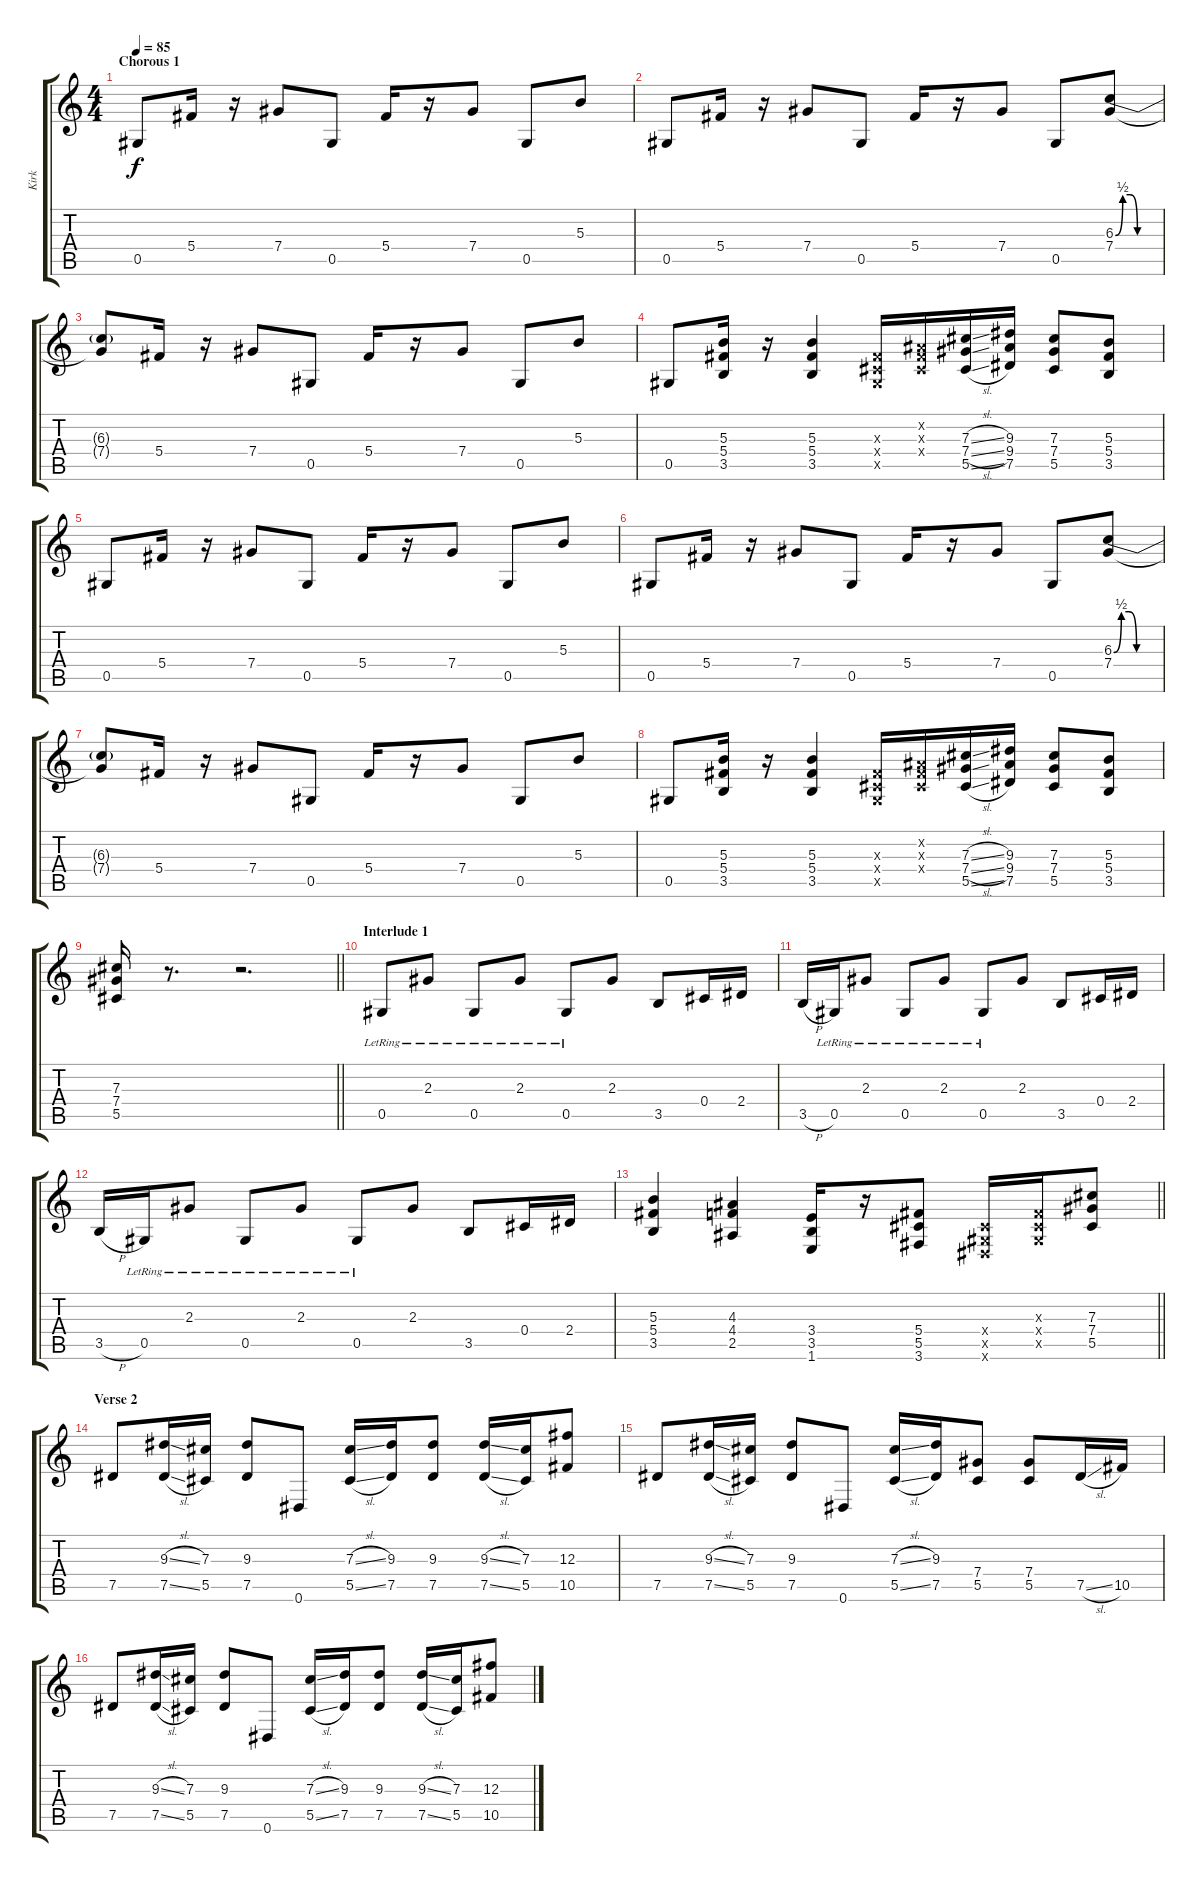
\track ("Kirk" "Kirk") {instrument electricguitarclean}
\staff {score tabs}
\tuning (Eb4 Bb3 Gb3 Db3 Ab2 Eb2) {hide}
\ts (4 4)
\section ("" "Chorous 1")
\tempo 85
\clef g2
\ks c
0.5.8{dy f} 5.4.16 r.16 7.4.8 0.5.8 5.4.16 r.16 7.4.8 0.5.8 5.3.8 |
0.5.8 5.4.16 r.16 7.4.8 0.5.8 5.4.16 r.16 7.4.8 0.5.8 (6.3{be (custom 0 0 10 2 20 2 30 0 60 0)} 7.4).8 |
(6.3{t} 7.4{t}).8 5.4.16 r.16 7.4.8 0.5.8 5.4.16 r.16 7.4.8 0.5.8 5.3.8 |
0.5.8 (5.3 5.4 3.5).16 r.16 (5.3 5.4 3.5).4 (0.3{x} 0.4{x} 0.5{x}).16 (0.2{x} 0.3{x} 0.4{x}).16 (7.3{sl} 7.4{sl} 5.5{sl}).16 (9.3 9.4 7.5).16 (7.3 7.4 5.5).8 (5.3 5.4 3.5).8 |
0.5.8 5.4.16 r.16 7.4.8 0.5.8 5.4.16 r.16 7.4.8 0.5.8 5.3.8 |
0.5.8 5.4.16 r.16 7.4.8 0.5.8 5.4.16 r.16 7.4.8 0.5.8 (6.3{be (custom 0 0 10 2 20 2 30 0 60 0)} 7.4).8 |
(6.3{t} 7.4{t}).8 5.4.16 r.16 7.4.8 0.5.8 5.4.16 r.16 7.4.8 0.5.8 5.3.8 |
0.5.8 (5.3 5.4 3.5).16 r.16 (5.3 5.4 3.5).4 (0.3{x} 0.4{x} 0.5{x}).16 (0.2{x} 0.3{x} 0.4{x}).16 (7.3{sl} 7.4{sl} 5.5{sl}).16 (9.3 9.4 7.5).16 (7.3 7.4 5.5).8 (5.3 5.4 3.5).8 |
\barLineRight lightlight
(7.3 7.4 5.5).16 r.8{d} r.2{d} |
\section ("" "Interlude 1")
0.5{lr}.8 2.3{lr}.8 0.5{lr}.8 2.3{lr}.8 0.5{lr}.8 2.3.8 3.5.8 0.4.16 2.4.16 |
3.5{h}.16 0.5{lr}.16 2.3{lr}.8 0.5{lr}.8 2.3{lr}.8 0.5{lr}.8 2.3.8 3.5.8 0.4.16 2.4.16 |
3.5{h}.16 0.5{lr}.16 2.3{lr}.8 0.5{lr}.8 2.3{lr}.8 0.5{lr}.8 2.3.8 3.5.8 0.4.16 2.4.16 |
\barLineRight lightlight
(5.3 5.4 3.5).4 (4.3 4.4 2.5).4 (3.4 3.5 1.6).16 r.16 (5.4 5.5 3.6).8 (0.4{x} 0.5{x} 0.6{x}).16 (0.3{x} 0.4{x} 0.5{x}).16 (7.3 7.4 5.5).8 |
\section ("" "Verse 2")
7.5.8 (9.3{sl} 7.5{sl}).16 (7.3 5.5).16 (9.3 7.5).8 0.6.8 (7.3{sl} 5.5{sl}).16 (9.3 7.5).16 (9.3 7.5).8 (9.3{sl} 7.5{sl}).16 (7.3 5.5).16 (12.3 10.5).8 |
7.5.8 (9.3{sl} 7.5{sl}).16 (7.3 5.5).16 (9.3 7.5).8 0.6.8 (7.3{sl} 5.5{sl}).16 (9.3 7.5).16 (7.4 5.5).8 (7.4 5.5).8 7.5{sl}.16 10.5.16 |
7.5.8 (9.3{sl} 7.5{sl}).16 (7.3 5.5).16 (9.3 7.5).8 0.6.8 (7.3{sl} 5.5{sl}).16 (9.3 7.5).16 (9.3 7.5).8 (9.3{sl} 7.5{sl}).16 (7.3 5.5).16 (12.3 10.5).8
